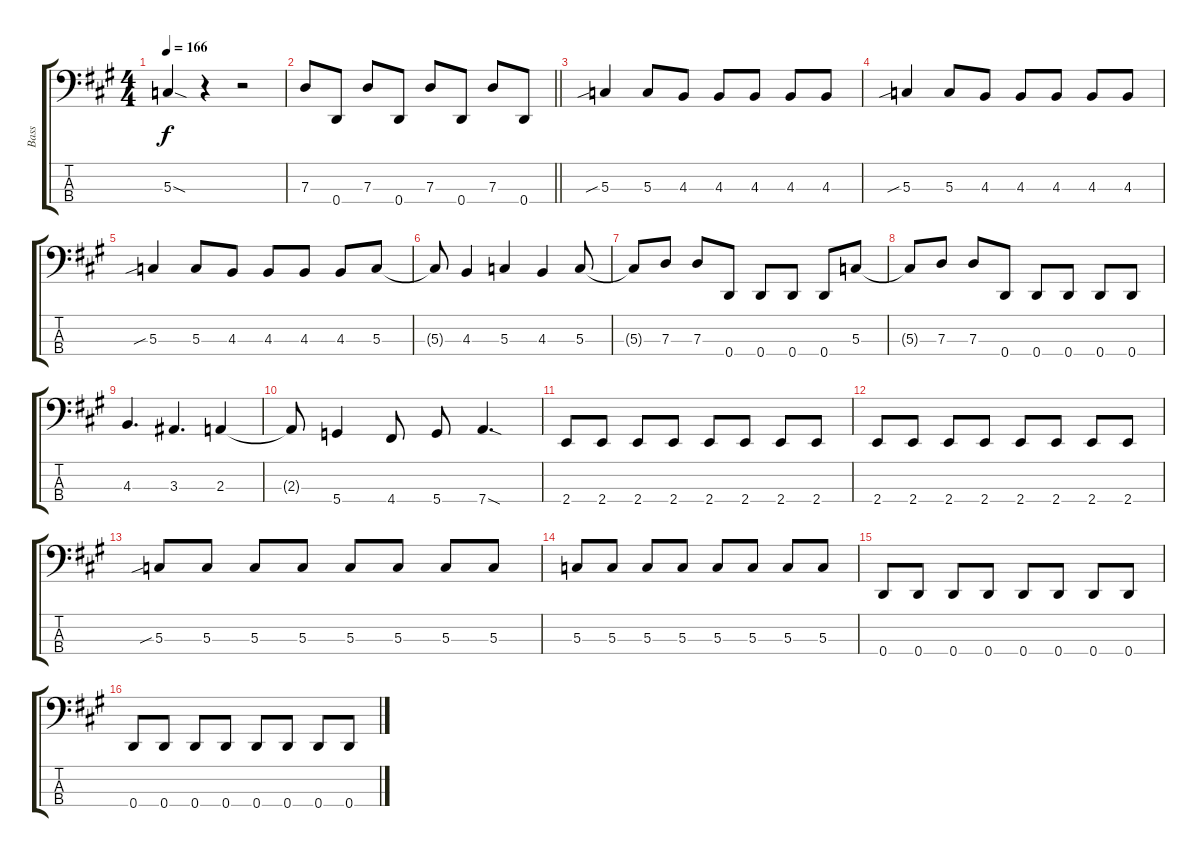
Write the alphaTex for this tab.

\track ("Bass" "Bass") {instrument electricbasspick}
\staff {score tabs}
\tuning (F2 C2 G1 D1) {hide}
\ts (4 4)
\tempo 166
\clef f4
\ks a
5.3{sod t}.4{dy f} r.4 r.2 |
\barLineRight lightlight
7.3.8 0.4.8 7.3.8 0.4.8 7.3.8 0.4.8 7.3.8 0.4.8 |
5.3{sib}.4 5.3.8 4.3.8 4.3.8 4.3.8 4.3.8 4.3.8 |
5.3{sib}.4 5.3.8 4.3.8 4.3.8 4.3.8 4.3.8 4.3.8 |
5.3{sib}.4 5.3.8 4.3.8 4.3.8 4.3.8 4.3.8 5.3.8 |
5.3{t}.8 4.3.4 5.3.4 4.3.4 5.3.8 |
5.3{t}.8 7.3.8 7.3.8 0.4.8 0.4.8 0.4.8 0.4.8 5.3.8 |
5.3{t}.8 7.3.8 7.3.8 0.4.8 0.4.8 0.4.8 0.4.8 0.4.8 |
4.3.4{d} 3.3.4{d} 2.3.4 |
2.3{t}.8 5.4.4 4.4.8 5.4.8 7.4{sod}.4{d} |
2.4.8 2.4.8 2.4.8 2.4.8 2.4.8 2.4.8 2.4.8 2.4.8 |
2.4.8 2.4.8 2.4.8 2.4.8 2.4.8 2.4.8 2.4.8 2.4.8 |
5.3{sib}.8 5.3.8 5.3.8 5.3.8 5.3.8 5.3.8 5.3.8 5.3.8 |
5.3.8 5.3.8 5.3.8 5.3.8 5.3.8 5.3.8 5.3.8 5.3.8 |
0.4.8 0.4.8 0.4.8 0.4.8 0.4.8 0.4.8 0.4.8 0.4.8 |
0.4.8 0.4.8 0.4.8 0.4.8 0.4.8 0.4.8 0.4.8 0.4.8
